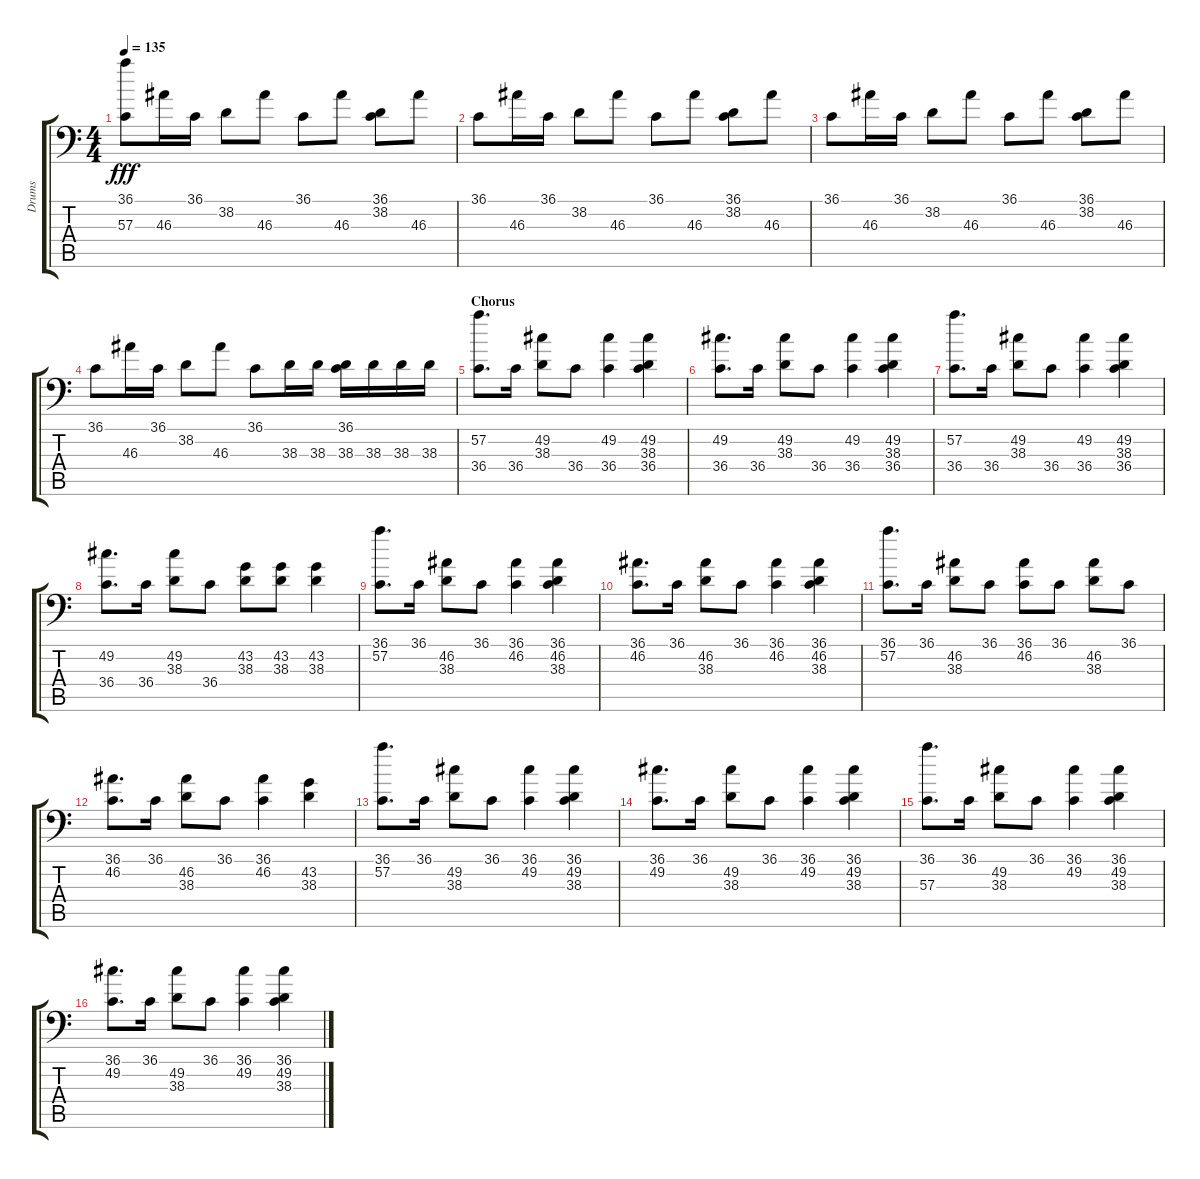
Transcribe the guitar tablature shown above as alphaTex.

\track ("Drums" "Drums") {instrument acousticgrandpiano}
\staff {score tabs}
\tuning (C-1 C-1 C-1 C-1 C-1 C-1) {hide}
\ts (4 4)
\tempo 135
\clef f4
\ks c
(36.1 57.3).8{dy fff} 46.3.16 36.1.16 38.2.8 46.3.8 36.1.8 46.3.8 (36.1 38.2).8 46.3.8 |
36.1.8 46.3.16 36.1.16 38.2.8 46.3.8 36.1.8 46.3.8 (36.1 38.2).8 46.3.8 |
36.1.8 46.3.16 36.1.16 38.2.8 46.3.8 36.1.8 46.3.8 (36.1 38.2).8 46.3.8 |
36.1.8 46.3.16 36.1.16 38.2.8 46.3.8 36.1.8 38.3.16 38.3.16 (36.1 38.3).16 38.3.16 38.3.16 38.3.16 |
\section ("" "Chorus")
(57.2 36.4).8{d} 36.4.16 (49.2 38.3).8 36.4.8 (49.2 36.4).4 (49.2 38.3 36.4).4 |
(49.2 36.4).8{d} 36.4.16 (49.2 38.3).8 36.4.8 (49.2 36.4).4 (49.2 38.3 36.4).4 |
(57.2 36.4).8{d} 36.4.16 (49.2 38.3).8 36.4.8 (49.2 36.4).4 (49.2 38.3 36.4).4 |
(49.2 36.4).8{d} 36.4.16 (49.2 38.3).8 36.4.8 (43.2 38.3).8 (43.2 38.3).8 (43.2 38.3).4 |
(36.1 57.2).8{d} 36.1.16 (46.2 38.3).8 36.1.8 (36.1 46.2).4 (36.1 46.2 38.3).4 |
(36.1 46.2).8{d} 36.1.16 (46.2 38.3).8 36.1.8 (36.1 46.2).4 (36.1 46.2 38.3).4 |
(36.1 57.2).8{d} 36.1.16 (46.2 38.3).8 36.1.8 (36.1 46.2).8 36.1.8 (46.2 38.3).8 36.1.8 |
(36.1 46.2).8{d} 36.1.16 (46.2 38.3).8 36.1.8 (36.1 46.2).4 (43.2 38.3).4 |
(36.1 57.2).8{d} 36.1.16 (49.2 38.3).8 36.1.8 (36.1 49.2).4 (36.1 49.2 38.3).4 |
(36.1 49.2).8{d} 36.1.16 (49.2 38.3).8 36.1.8 (36.1 49.2).4 (36.1 49.2 38.3).4 |
(36.1 57.3).8{d} 36.1.16 (49.2 38.3).8 36.1.8 (36.1 49.2).4 (36.1 49.2 38.3).4 |
(36.1 49.2).8{d} 36.1.16 (49.2 38.3).8 36.1.8 (36.1 49.2).4 (36.1 49.2 38.3).4
